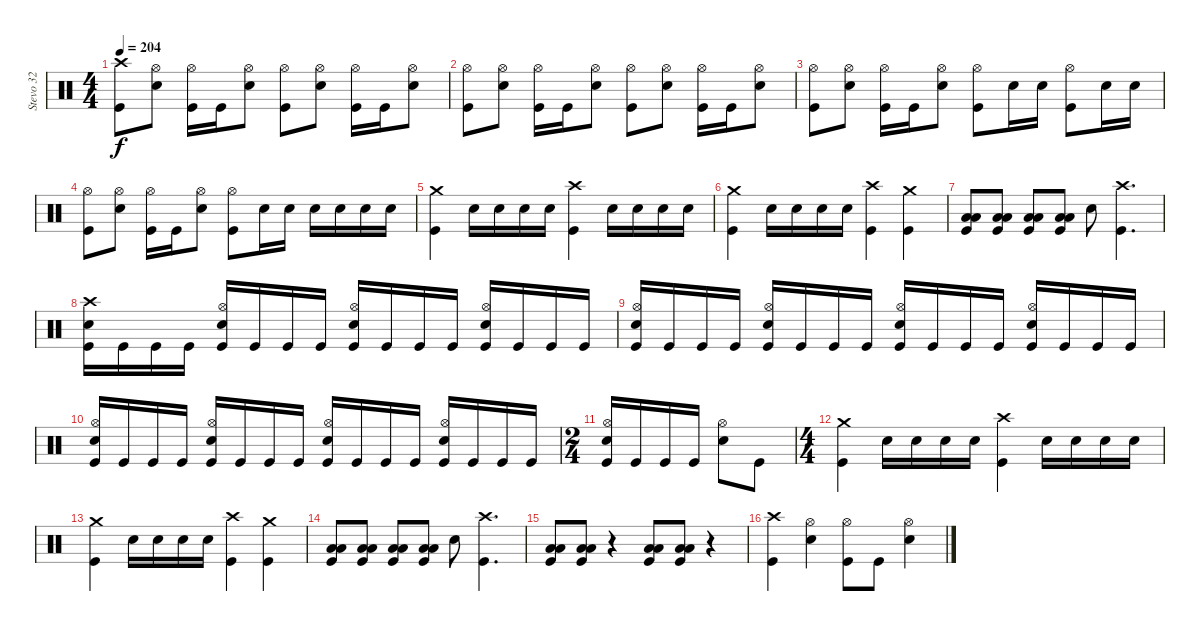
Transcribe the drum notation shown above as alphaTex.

\track ("Stevo 32" "Stevo 32") {instrument percussion}
\staff {score}
\articulation defaults
\ts (4 4)
\tempo 204
\clef neutral
\ks c
("Crash high (hit)" "Kick (hit)").8{dy f} ("Hi-Hat (open)" "Electric Snare (hit)").8 ("Hi-Hat (open)" "Kick (hit)").16 "Kick (hit)".16 ("Hi-Hat (open)" "Electric Snare (hit)").8 ("Hi-Hat (open)" "Kick (hit)").8 ("Hi-Hat (open)" "Electric Snare (hit)").8 ("Hi-Hat (open)" "Kick (hit)").16 "Kick (hit)".16 ("Hi-Hat (open)" "Electric Snare (hit)").8 |
("Hi-Hat (open)" "Kick (hit)").8 ("Hi-Hat (open)" "Electric Snare (hit)").8 ("Hi-Hat (open)" "Kick (hit)").16 "Kick (hit)".16 ("Hi-Hat (open)" "Electric Snare (hit)").8 ("Hi-Hat (open)" "Kick (hit)").8 ("Hi-Hat (open)" "Electric Snare (hit)").8 ("Hi-Hat (open)" "Kick (hit)").16 "Kick (hit)".16 ("Hi-Hat (open)" "Electric Snare (hit)").8 |
("Hi-Hat (open)" "Kick (hit)").8 ("Hi-Hat (open)" "Electric Snare (hit)").8 ("Hi-Hat (open)" "Kick (hit)").16 "Kick (hit)".16 ("Hi-Hat (open)" "Electric Snare (hit)").8 ("Hi-Hat (open)" "Kick (hit)").8 "Electric Snare (hit)".16 "Electric Snare (hit)".16 ("Hi-Hat (open)" "Kick (hit)").8 "Electric Snare (hit)".16 "Electric Snare (hit)".16 |
("Hi-Hat (open)" "Kick (hit)").8 ("Hi-Hat (open)" "Electric Snare (hit)").8 ("Hi-Hat (open)" "Kick (hit)").16 "Kick (hit)".16 ("Hi-Hat (open)" "Electric Snare (hit)").8 ("Hi-Hat (open)" "Kick (hit)").8 "Electric Snare (hit)".16 "Electric Snare (hit)".16 "Electric Snare (hit)".16 "Electric Snare (hit)".16 "Electric Snare (hit)".16 "Electric Snare (hit)".16 |
("Crash medium (hit)" "Kick (hit)").4 "Electric Snare (hit)".16 "Electric Snare (hit)".16 "Electric Snare (hit)".16 "Electric Snare (hit)".16 ("Crash high (hit)" "Kick (hit)").4 "Electric Snare (hit)".16 "Electric Snare (hit)".16 "Electric Snare (hit)".16 "Electric Snare (hit)".16 |
("Crash medium (hit)" "Kick (hit)").4 "Electric Snare (hit)".16 "Electric Snare (hit)".16 "Electric Snare (hit)".16 "Electric Snare (hit)".16 ("Crash high (hit)" "Kick (hit)").4 ("Crash medium (hit)" "Kick (hit)").4 |
("Low Tom (hit)" "Low Floor Tom (hit)" "Kick (hit)").8 ("Low Tom (hit)" "Low Floor Tom (hit)" "Kick (hit)").8 ("Low Tom (hit)" "Low Floor Tom (hit)" "Kick (hit)").8 ("Low Tom (hit)" "Low Floor Tom (hit)" "Kick (hit)").8 "Electric Snare (hit)".8 ("Crash high (hit)" "Kick (hit)").4{d} |
("Crash high (hit)" "Electric Snare (hit)" "Kick (hit)").16 "Kick (hit)".16 "Kick (hit)".16 "Kick (hit)".16 ("Hi-Hat (open)" "Electric Snare (hit)" "Kick (hit)").16 "Kick (hit)".16 "Kick (hit)".16 "Kick (hit)".16 ("Hi-Hat (open)" "Electric Snare (hit)" "Kick (hit)").16 "Kick (hit)".16 "Kick (hit)".16 "Kick (hit)".16 ("Hi-Hat (open)" "Electric Snare (hit)" "Kick (hit)").16 "Kick (hit)".16 "Kick (hit)".16 "Kick (hit)".16 |
("Hi-Hat (open)" "Electric Snare (hit)" "Kick (hit)").16 "Kick (hit)".16 "Kick (hit)".16 "Kick (hit)".16 ("Hi-Hat (open)" "Electric Snare (hit)" "Kick (hit)").16 "Kick (hit)".16 "Kick (hit)".16 "Kick (hit)".16 ("Hi-Hat (open)" "Electric Snare (hit)" "Kick (hit)").16 "Kick (hit)".16 "Kick (hit)".16 "Kick (hit)".16 ("Hi-Hat (open)" "Electric Snare (hit)" "Kick (hit)").16 "Kick (hit)".16 "Kick (hit)".16 "Kick (hit)".16 |
("Hi-Hat (open)" "Electric Snare (hit)" "Kick (hit)").16 "Kick (hit)".16 "Kick (hit)".16 "Kick (hit)".16 ("Hi-Hat (open)" "Electric Snare (hit)" "Kick (hit)").16 "Kick (hit)".16 "Kick (hit)".16 "Kick (hit)".16 ("Hi-Hat (open)" "Electric Snare (hit)" "Kick (hit)").16 "Kick (hit)".16 "Kick (hit)".16 "Kick (hit)".16 ("Hi-Hat (open)" "Electric Snare (hit)" "Kick (hit)").16 "Kick (hit)".16 "Kick (hit)".16 "Kick (hit)".16 |
\ts (2 4)
("Hi-Hat (open)" "Electric Snare (hit)" "Kick (hit)").16 "Kick (hit)".16 "Kick (hit)".16 "Kick (hit)".16 ("Hi-Hat (open)" "Electric Snare (hit)").8 "Kick (hit)".8 |
\ts (4 4)
("Crash medium (hit)" "Kick (hit)").4 "Electric Snare (hit)".16 "Electric Snare (hit)".16 "Electric Snare (hit)".16 "Electric Snare (hit)".16 ("Crash high (hit)" "Kick (hit)").4 "Electric Snare (hit)".16 "Electric Snare (hit)".16 "Electric Snare (hit)".16 "Electric Snare (hit)".16 |
("Crash medium (hit)" "Kick (hit)").4 "Electric Snare (hit)".16 "Electric Snare (hit)".16 "Electric Snare (hit)".16 "Electric Snare (hit)".16 ("Crash high (hit)" "Kick (hit)").4 ("Crash medium (hit)" "Kick (hit)").4 |
("Low Tom (hit)" "Low Floor Tom (hit)" "Kick (hit)").8 ("Low Tom (hit)" "Low Floor Tom (hit)" "Kick (hit)").8 ("Low Tom (hit)" "Low Floor Tom (hit)" "Kick (hit)").8 ("Low Tom (hit)" "Low Floor Tom (hit)" "Kick (hit)").8 "Electric Snare (hit)".8 ("Crash high (hit)" "Kick (hit)").4{d} |
("Low Tom (hit)" "Low Floor Tom (hit)" "Kick (hit)").8 ("Low Tom (hit)" "Low Floor Tom (hit)" "Kick (hit)").8 r.4 ("Low Tom (hit)" "Low Floor Tom (hit)" "Kick (hit)").8 ("Low Tom (hit)" "Low Floor Tom (hit)" "Kick (hit)").8 r.4 |
("Crash high (hit)" "Kick (hit)").4 ("Hi-Hat (open)" "Electric Snare (hit)").4 ("Hi-Hat (open)" "Kick (hit)").8 "Kick (hit)".8 ("Hi-Hat (open)" "Electric Snare (hit)").4
